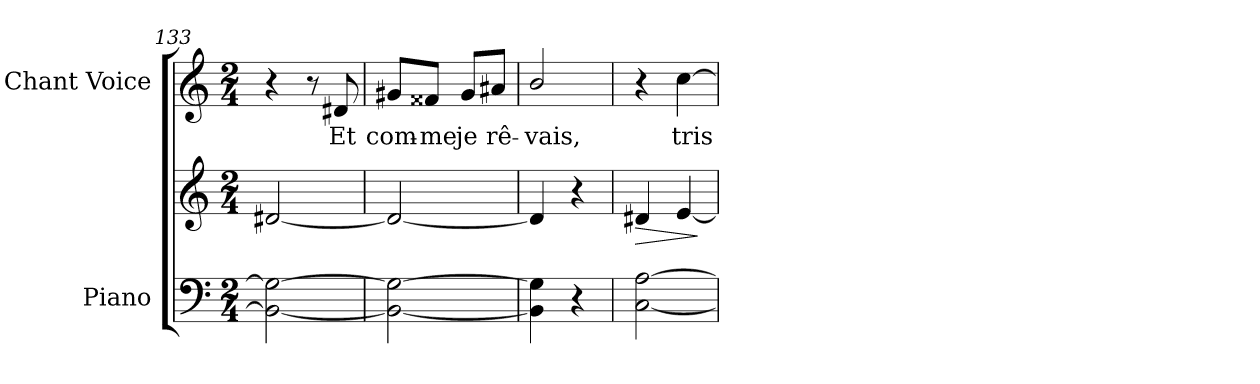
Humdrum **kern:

**kern	**kern	**dynam	**kern	**text
*part2	*part2	*part2	*part1	*part1
*staff3	*staff2	*staff2/3	*staff1	*staff1
*I"Piano	*	*	*I"Chant Voice	*
*I'Pno	*	*	*	*
*clefF4	*clefG2	*	*clefG2	*
*k[]	*k[]	*	*k[]	*
*M2/4	*M2/4	*	*M2/4	*
=133	=133	=133	=133	=133
2BB\_ 2G#\_	[2d#X/	.	4r	.
.	.	.	8r	.
.	.	.	8d#X/	Et
=134	=134	=134	=134	=134
2BB\_ 2G#\_	2d#/_	.	8g#X/L	com-
.	.	.	8f##X/J	-me
.	.	.	8g#/L	je
.	.	.	8a#X/J	rê-
=135	=135	=135	=135	=135
4BB\] 4G#\]	4d#/]	.	2b/	-vais,
4r	4r	.	.	.
=136	=136	=136	=136	=136
!	!	!LO:HP:b	!	!
[2C\ [2A\	4d#X/	>	4r	.
.	[4e/	.	[4cc\	tris-
.	.	]	.	.
=	=	=	=	=
*-	*-	*-	*-	*-
